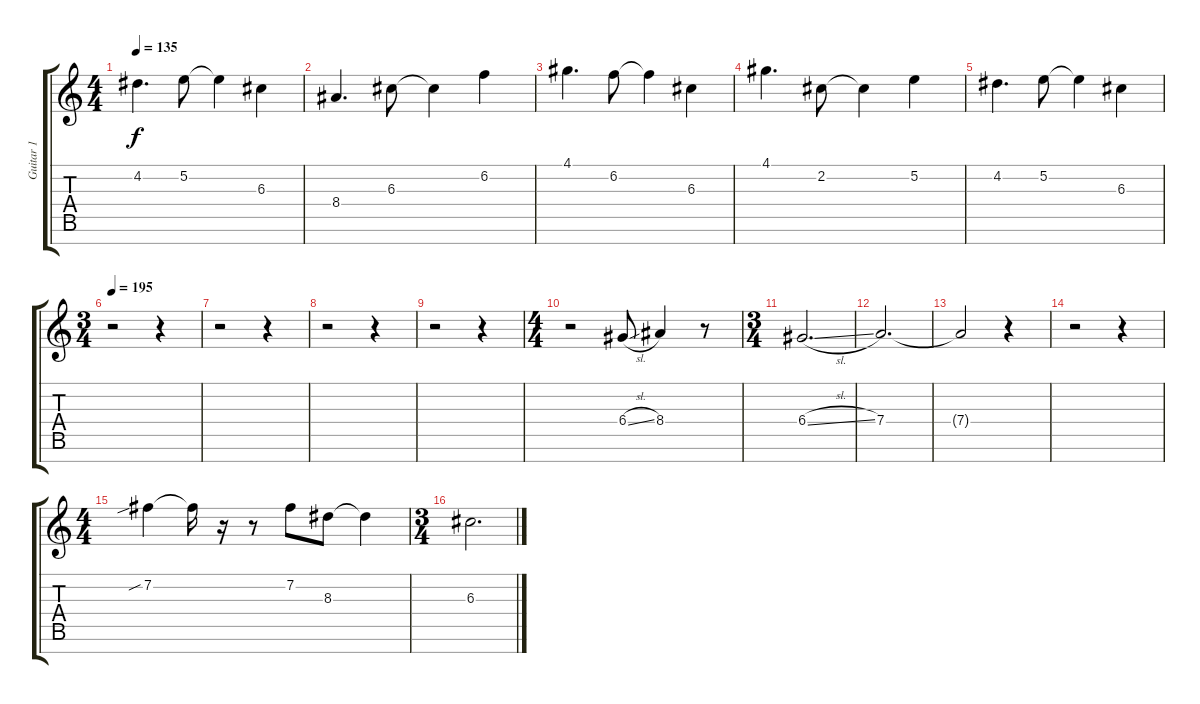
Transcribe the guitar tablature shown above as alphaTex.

\track ("Guitar 1" "Guitar 1") {instrument electricguitarmuted}
\staff {score tabs}
\tuning (E4 B3 G3 D3 A2 E2 B1) {hide}
\ts (4 4)
\tempo 135
\clef g2
\ks c
4.2.4{d dy f} 5.2.8 5.2{t}.4 6.3.4 |
8.4.4{d} 6.3.8 6.3{t}.4 6.2.4 |
4.1.4{d} 6.2.8 6.2{t}.4 6.3.4 |
4.1.4{d} 2.2.8 2.2{t}.4 5.2.4 |
4.2.4{d} 5.2.8 5.2{t}.4 6.3.4 |
\ts (3 4)
\tempo 195
r.2 r.4 |
r.2 r.4 |
r.2 r.4 |
r.2 r.4 |
\ts (4 4)
r.2 6.4{sl}.8{volume 11 balance 0 instrument distortionguitar} 8.4.4 r.8 |
\ts (3 4)
6.4{sl}.2{d} |
7.4.2{d} |
7.4{t}.2 r.4 |
r.2 r.4 |
\ts (4 4)
7.2{sib}.4 7.2{t}.16 r.16 r.8 7.2.8 8.3.8 8.3{t}.4 |
\ts (3 4)
6.3{sl}.2{d}
